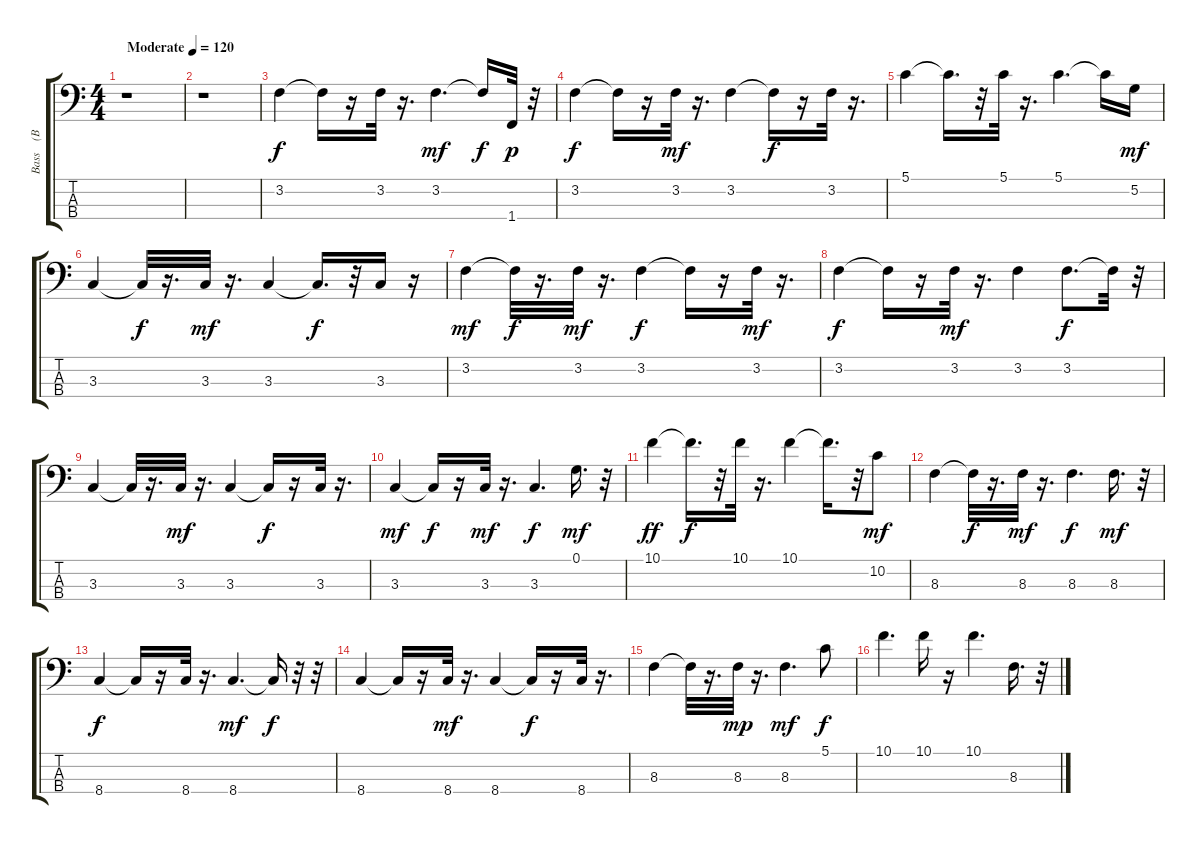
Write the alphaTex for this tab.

\track ("Bass    (BB)" "Bass    (B") {instrument fretlessbass}
\staff {score tabs}
\tuning (G2 D2 A1 E1) {hide}
\ts (4 4)
\tempo (120 "Moderate")
\clef f4
\ks c
r.1{dy f instrument fretlessbass} |
r.1 |
3.2.4 3.2{t}.16 r.16 3.2.32 r.16{d} 3.2.4{d dy mf} 3.2{t}.16{dy f} 1.4.32{dy p} r.32 |
3.2.4{dy f} 3.2{t}.16 r.16 3.2.32{dy mf} r.16{d} 3.2.4 3.2{t}.16{dy f} r.16 3.2.32 r.16{d} |
5.1.4 5.1{t}.16{d} r.32 5.1.32 r.16{d} 5.1.4{d} 5.1{t}.16 5.2.16{dy mf} |
3.3.4 3.3{t}.32{dy f} r.16{d} 3.3.32{dy mf} r.16{d} 3.3.4 3.3{t}.16{d dy f} r.32 3.3.16 r.16 |
3.2.4{dy mf} 3.2{t}.32{dy f} r.16{d} 3.2.32{dy mf} r.16{d} 3.2.4{dy f} 3.2{t}.16 r.16 3.2.32{dy mf} r.16{d} |
3.2.4{dy f} 3.2{t}.16 r.16 3.2.32{dy mf} r.16{d} 3.2.4 3.2.8{d dy f} 3.2{t}.32 r.32 |
3.3.4 3.3{t}.32 r.16{d} 3.3.32{dy mf} r.16{d} 3.3.4 3.3{t}.16{dy f} r.16 3.3.32 r.16{d} |
3.3.4{dy mf} 3.3{t}.16{dy f} r.16 3.3.32{dy mf} r.16{d} 3.3.4{d dy f} 0.1.16{d dy mf} r.32 |
10.1.4{dy ff} 10.1{t}.16{d dy f} r.32 10.1.32 r.16{d} 10.1.4 10.1{t}.16{d} r.32 10.2.8{dy mf} |
8.3.4 8.3{t}.32{dy f} r.16{d} 8.3.32{dy mf} r.16{d} 8.3.4{d dy f} 8.3.16{d dy mf} r.32 |
8.4.4{dy f} 8.4{t}.16 r.16 8.4.32 r.16{d} 8.4.4{d dy mf} 8.4{t}.16{dy f} r.32 r.32 |
8.4.4 8.4{t}.16 r.16 8.4.32{dy mf} r.16{d} 8.4.4 8.4{t}.16{dy f} r.16 8.4.32 r.16{d} |
8.3.4 8.3{t}.32 r.16{d} 8.3.32{dy mp} r.16{d} 8.3.4{d dy mf} 5.1.8{dy f} |
10.1.4{d} 10.1.16 r.16 10.1.4{d} 8.3.16{d} r.32
